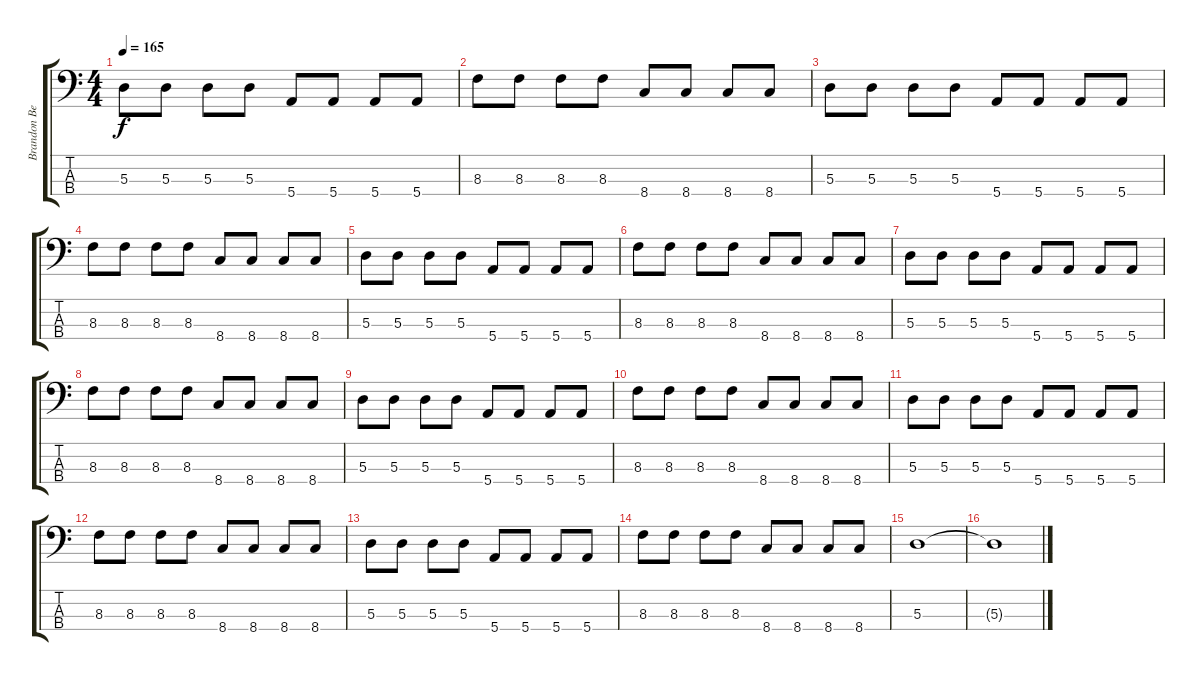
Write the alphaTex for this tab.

\track ("Brandon Belsky-Bass" "Brandon Be") {instrument electricbasspick}
\staff {score tabs}
\tuning (G2 D2 A1 E1) {hide}
\ts (4 4)
\tempo 165
\clef f4
\ks c
5.3.8{dy f} 5.3.8 5.3.8 5.3.8 5.4.8 5.4.8 5.4.8 5.4.8 |
8.3.8 8.3.8 8.3.8 8.3.8 8.4.8 8.4.8 8.4.8 8.4.8 |
5.3.8 5.3.8 5.3.8 5.3.8 5.4.8 5.4.8 5.4.8 5.4.8 |
8.3.8 8.3.8 8.3.8 8.3.8 8.4.8 8.4.8 8.4.8 8.4.8 |
5.3.8 5.3.8 5.3.8 5.3.8 5.4.8 5.4.8 5.4.8 5.4.8 |
8.3.8 8.3.8 8.3.8 8.3.8 8.4.8 8.4.8 8.4.8 8.4.8 |
5.3.8 5.3.8 5.3.8 5.3.8 5.4.8 5.4.8 5.4.8 5.4.8 |
8.3.8 8.3.8 8.3.8 8.3.8 8.4.8 8.4.8 8.4.8 8.4.8 |
5.3.8 5.3.8 5.3.8 5.3.8 5.4.8 5.4.8 5.4.8 5.4.8 |
8.3.8 8.3.8 8.3.8 8.3.8 8.4.8 8.4.8 8.4.8 8.4.8 |
5.3.8 5.3.8 5.3.8 5.3.8 5.4.8 5.4.8 5.4.8 5.4.8 |
8.3.8 8.3.8 8.3.8 8.3.8 8.4.8 8.4.8 8.4.8 8.4.8 |
5.3.8 5.3.8 5.3.8 5.3.8 5.4.8 5.4.8 5.4.8 5.4.8 |
8.3.8 8.3.8 8.3.8 8.3.8 8.4.8 8.4.8 8.4.8 8.4.8 |
5.3.1 |
5.3{t}.1
